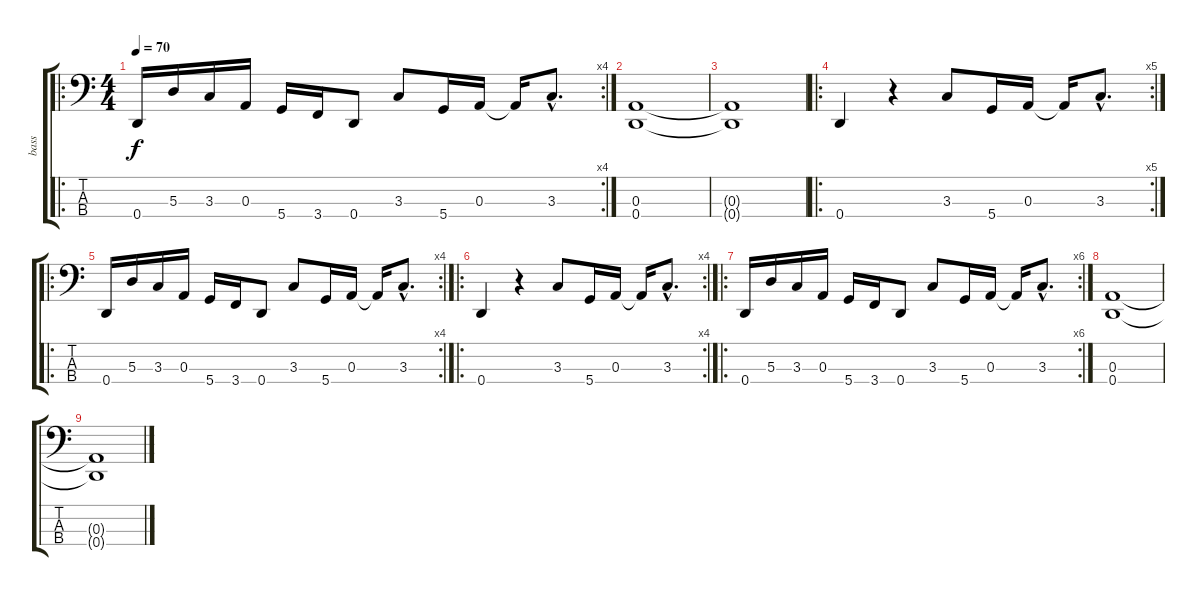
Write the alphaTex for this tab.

\track ("bass" "bass") {instrument electricbassfinger}
\staff {score tabs}
\tuning (G2 D2 A1 D1) {hide}
\ro
\rc 4
\ts (4 4)
\tempo 70
\clef f4
\ks c
0.4.16{dy f instrument electricbassfinger} 5.3.16 3.3.16 0.3.16 5.4.16 3.4.16 0.4.8 3.3.8 5.4.16 0.3.16 0.3{t}.16 3.3{hac}.8{d} |
(0.3 0.4).1 |
(0.3{t} 0.4{t}).1 |
\ro
\rc 5
0.4.4 r.4 3.3.8 5.4.16 0.3.16 0.3{t}.16 3.3{hac}.8{d} |
\ro
\rc 4
0.4.16 5.3.16 3.3.16 0.3.16 5.4.16 3.4.16 0.4.8 3.3.8 5.4.16 0.3.16 0.3{t}.16 3.3{hac}.8{d} |
\ro
\rc 4
0.4.4 r.4 3.3.8 5.4.16 0.3.16 0.3{t}.16 3.3{hac}.8{d} |
\ro
\rc 6
0.4.16 5.3.16 3.3.16 0.3.16 5.4.16 3.4.16 0.4.8 3.3.8 5.4.16 0.3.16 0.3{t}.16 3.3{hac}.8{d} |
(0.3 0.4).1 |
(0.3{t} 0.4{t}).1
